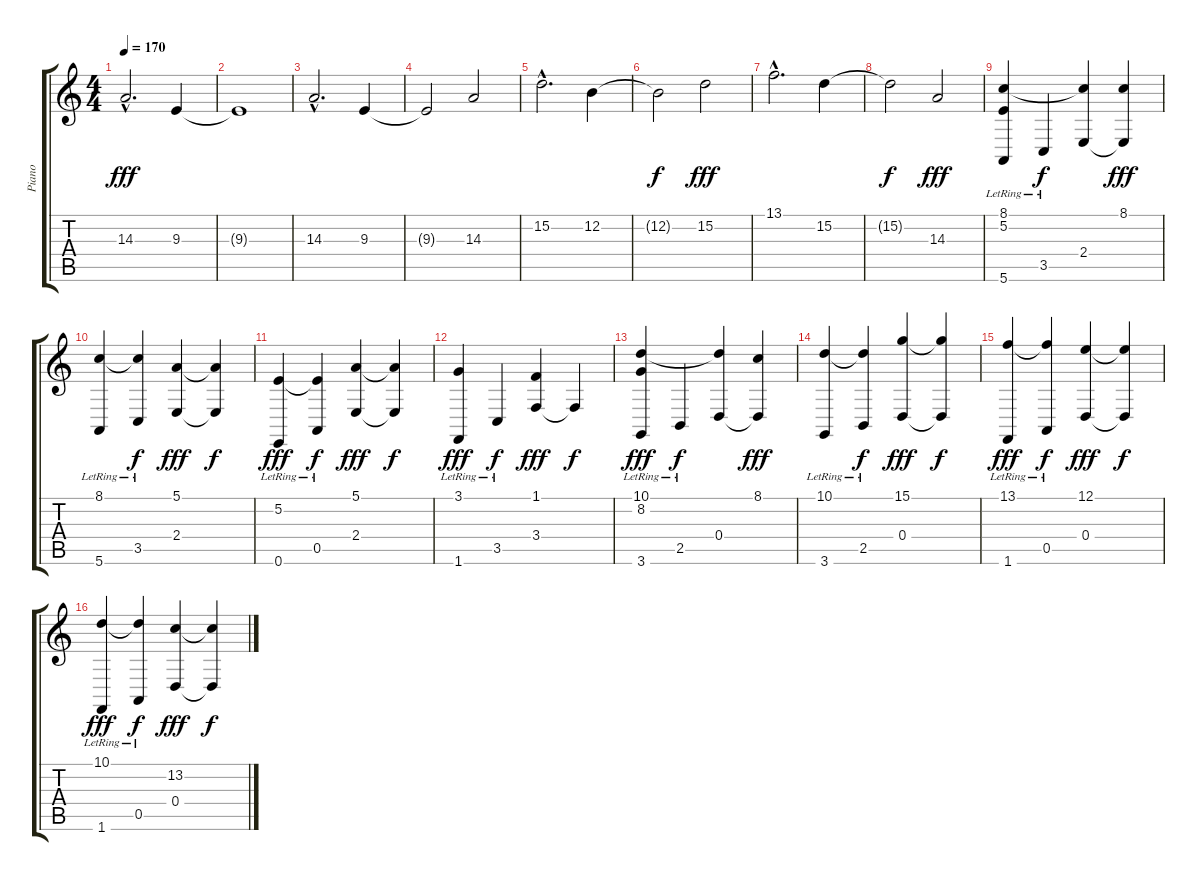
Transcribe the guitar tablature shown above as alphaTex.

\track ("Piano" "Piano") {instrument brightacousticpiano}
\staff {score tabs}
\tuning (E4 B3 G3 D3 A2 E2) {hide}
\ts (4 4)
\tempo 170
\clef g2
\ks c
14.3{hac}.2{d dy fff} 9.3.4 |
9.3{t}.1 |
14.3{hac}.2{d} 9.3.4 |
9.3{t}.2 14.3.2 |
15.2{hac}.2{d} 12.2.4 |
12.2{t}.2{dy f} 15.2.2{dy fff} |
13.1{hac}.2{d} 15.2.4 |
15.2{t}.2{dy f} 14.3.2{dy fff} |
\section ("" "")
(8.1 5.2{lr} 5.6{lr}).4 3.5{lr}.4{dy f} (8.1{t} 2.4).4 (8.1 2.4{t}).4{dy fff} |
(8.1 5.6{lr}).4 (8.1{t} 3.5{lr}).4{dy f} (5.1 2.4).4{dy fff} (5.1{t} 2.4{t}).4{dy f} |
(5.2 0.6{lr}).4{dy fff} (5.2{t} 0.5{lr}).4{dy f} (5.1 2.4).4{dy fff} (5.1{t} 2.4{t}).4{dy f} |
(3.1 1.6{lr}).4{dy fff} 3.5{lr}.4{dy f} (1.1 3.4).4{dy fff} 3.4{t}.4{dy f} |
(10.1 8.2{lr} 3.6{lr}).4{dy fff} 2.5{lr}.4{dy f} (10.1{t} 0.4).4 (8.1 0.4{t}).4{dy fff} |
(10.1 3.6{lr}).4 (10.1{t} 2.5{lr}).4{dy f} (15.1 0.4).4{dy fff} (15.1{t} 0.4{t}).4{dy f} |
(13.1 1.6{lr}).4{dy fff} (13.1{t} 0.5{lr}).4{dy f} (12.1 0.4).4{dy fff} (12.1{t} 0.4{t}).4{dy f} |
(10.1 1.6{lr}).4{dy fff} (10.1{t} 0.5{lr}).4{dy f} (13.2 0.4).4{dy fff} (13.2{t} 0.4{t}).4{dy f}
